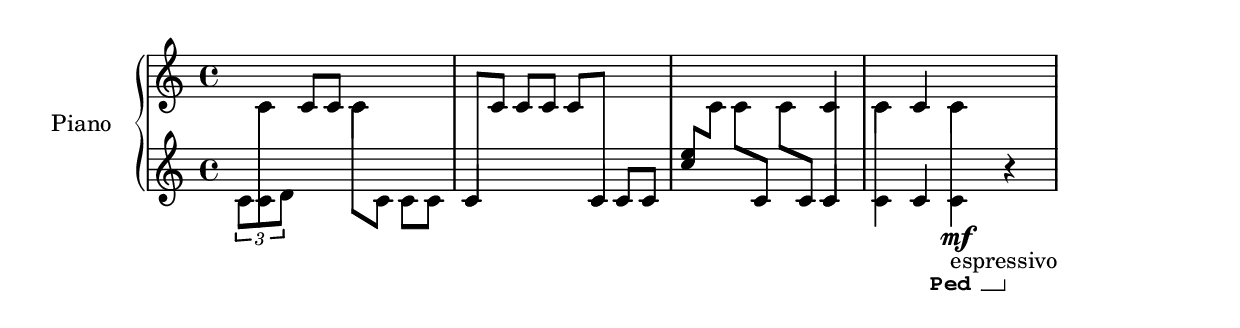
%
% Created (24/01/2020) by Paolo-Prete.
% This file is part of Spontini project.
% 
% Spontini is free software: you can redistribute it and/or modify
% it under the terms of the GNU General Public License as published by
% the Free Software Foundation, either version 3 of the License, or
% (at your option) any later version.
% Spontini is distributed in the hope that it will be useful,
% but WITHOUT ANY WARRANTY; without even the implied warranty of
% MERCHANTABILITY or FITNESS FOR A PARTICULAR PURPOSE.  See the
% GNU General Public License for more details.
%
% You should have received a copy of the GNU General Public License
% along with Spontini. If not, see <http://www.gnu.org/licenses/>.
%

%
% Created (28/12/2019) by Paolo-Prete.
% This file is part of Spontini project.
% 
% Spontini is free software: you can redistribute it and/or modify
% it under the terms of the GNU General Public License as published by
% the Free Software Foundation, either version 3 of the License, or
% (at your option) any later version.
% Spontini is distributed in the hope that it will be useful,
% but WITHOUT ANY WARRANTY; without even the implied warranty of
% MERCHANTABILITY or FITNESS FOR A PARTICULAR PURPOSE.  See the
% GNU General Public License for more details.
%
% You should have received a copy of the GNU General Public License
% along with Spontini.  If not, see <http://www.gnu.org/licenses/>.
%

%%%%%%%TODO All this must be re-formatted and shortened!

\version "2.19.83"

#(define reservedColor1 (rgb-color 0.123 0.456 0.789))
#(define reservedColor2 (rgb-color 0.912 0.934 0.956))
#(define showEditorStuff "true")
#(define line-thickness 0.2)

\layout {
  \context {
    \Staff
      \override StaffSymbol.output-attributes.isstaff = "true" 
  }
}

%Thanks to Aroon Hill for the below functions!
controlPoints = #(grob-transformer 'stencil (lambda (grob orig)
  (define (draw-control-point pt)
#{ \markup \translate $pt \with-color #(rgb-color 0.811 0.466 0.439) \draw-circle #0.6 #0 ##t #})
  (define (draw-control-segment pt1 pt2)
(let ((delta (cons (- (car pt2) (car pt1)) (- (cdr pt2) (cdr pt1))))) #{ \markup \translate $pt1 \with-color #'(1 .5 0) \draw-line $delta #}))
  (let* ((pts (ly:grob-property grob 'control-points))
         (dots (map (lambda (pt)
            (grob-interpret-markup grob (draw-control-point pt)))
            pts))
         (lines (map (lambda (pt1 pt2)
            (grob-interpret-markup grob (draw-control-segment pt1 pt2)))
            pts (cdr pts))))
    (ly:stencil-add
      (apply ly:stencil-add lines)
      (apply ly:stencil-add dots)
      orig))))

#(define (staffPaddingMarkup xex yex grob orig) 
(let ((outprops (ly:grob-property grob 'output-attributes))
      (dir (ly:grob-property grob 'direction))
      (staffPadding (ly:grob-property grob 'staff-padding)))
(begin
  (append! outprops `((y-direction . ,dir))) 
  (if (string=? showEditorStuff "true")  
    (grob-interpret-markup grob #{
       \markup \overlay {
         \stencil #orig
         \with-dimensions-from \null
         \translate #(cons (interval-index xex 0) (interval-index yex (- dir)))
         \overlay {
           \with-color #reservedColor1
           \scale #(cons 1 dir)
           \translate #(cons 0 (- staffPadding))
           \draw-line #'(-1 . 0)		
            
           \with-color #reservedColor1
           \scale #(cons 1 dir)
           \translate #(cons -0.5 (- staffPadding))
           \draw-line #(cons 0 staffPadding)                          
          
           \with-color #reservedColor1
           \scale #(cons 1 (- dir))
           \draw-line #'(-1 . 0)	                          
         }
       } #}  )
  
    (grob-interpret-markup grob #{
       \markup \overlay {
         \stencil #orig 
         \with-dimensions-from \null
         \translate #(cons (interval-index xex 0) (interval-index yex (- dir))) 
         \overlay { } } #})))))

#(define (paddingMarkup xex yex grob orig) 
(let ((outprops (ly:grob-property grob 'output-attributes))
      (dir (ly:grob-property grob 'direction))
      (padding (ly:grob-property grob 'padding)))
(begin
  (append! outprops `((y-direction . ,dir))) 
  (if (string=? showEditorStuff "true")  
    (grob-interpret-markup grob #{
       \markup \overlay {
         \stencil #orig
         \with-dimensions-from \null
         \translate #(cons (interval-index xex 0) (interval-index yex (- dir)))
         \overlay {
           \with-color #reservedColor1
           \scale #(cons 1 dir)
           \translate #(cons 0 (- padding))
           \draw-line #'(-1 . 0)		
            
           \with-color #reservedColor1
           \scale #(cons 1 dir)
           \translate #(cons -0.5 (- padding))
           \draw-line #(cons 0 padding)                          
          
           \with-color #reservedColor1
           \scale #(cons 1 (- dir))
           \draw-line #'(-1 . 0)	                          
         }
       } #}  )
  
    (grob-interpret-markup grob #{
       \markup \overlay {
         \stencil #orig 
         \with-dimensions-from \null
         \translate #(cons (interval-index xex 0) (interval-index yex (- dir))) 
         \overlay { } } #})))))

#(define (osPaddingMarkup xex yex grob orig) 
(let ((outprops (ly:grob-property grob 'output-attributes))
      (dir (ly:grob-property grob 'direction))
      (osPadding (ly:grob-property grob 'outside-staff-padding 0.46)))
(begin
  (append! outprops `((y-direction . ,dir)))
  (if (string=? showEditorStuff "true") 
    (grob-interpret-markup grob #{
      \markup \overlay {
        \stencil #orig
        \with-dimensions-from \null
        \translate #(cons (interval-index xex 0) (interval-index yex (- dir)))
        \overlay {
          \with-color #reservedColor1
          \scale #(cons 1 dir)
          \translate #(cons 0 (- osPadding))
          \draw-line #'(-1 . 0)		
          
          \with-color #reservedColor1
          \scale #(cons 1 dir)
          \translate #(cons -0.5 (- osPadding))
          \draw-line #(cons 0 osPadding)                          
            
          \with-color #reservedColor1
          \scale #(cons 1 (- dir))
          \draw-line #'(-1 . 0)	                          
        }
        \with-dimensions-from \null
        \translate #(cons (interval-index xex 0) (interval-index yex dir))
        \overlay {
          \with-color #reservedColor1
          \scale #(cons 1 dir)
          \draw-line #'(-1 . 0)	
          
          \with-color #reservedColor1
          \scale #(cons 1 dir)
          \translate #(cons -0.5 0)
          \draw-line #(cons 0 osPadding)
          
          \with-color #reservedColor1
          \scale #(cons 1 (- dir))
          \translate #(cons 0 (- osPadding))
          \draw-line #'(-1 . 0)
        } 
    } #} )

    ; else (no editor stuff)
    (grob-interpret-markup grob #{
      \markup \overlay {
        \stencil #orig
        \with-dimensions-from \null
        \translate #(cons (interval-index xex 0) (interval-index yex (- dir)))
        \overlay {  }
        \with-dimensions-from \null
        \translate #(cons (interval-index xex 0) (interval-index yex dir))
        \overlay { } 
    } #} )))))

#(define (afterLineBreakingSVGGrob grob editableClass xex yex id) 
  (let* ((outprops (ly:grob-property grob 'output-attributes))
          (y-parent (ly:grob-parent grob Y))
          (x-parent (ly:grob-parent grob X))
          (origsten '())
          (dir '())
          (y '())
          (outprops-y-parent (ly:grob-property y-parent 'output-attributes))
          (orig-sten-y-parent '())
          (outprops-x-parent (ly:grob-property x-parent 'output-attributes))
          (orig-sten-x-parent '()))
        
      (for-each 
        (lambda (x) 
          (if (string-prefix? "x-offset" (symbol->string (car x)))
            (begin
              (if (string=? showEditorStuff "true")
                (begin
                  ;(set! orig-sten-x-parent (ly:make-stencil '()))
                  (ly:grob-set-property! x-parent 'stencil
                    (grob-interpret-markup x-parent #{
                        \markup \draw-line #'(0 . 1)
                      #}))
                  
                  (set! outprops-x-parent (cons (cons "spontinimarker" "true") outprops-x-parent ))
                  (set! outprops-x-parent (cons (cons (string-append "x-ref-of-" (cdr x)) "true") outprops-x-parent))
                  (ly:grob-set-property! x-parent 'output-attributes outprops-x-parent)))))
          
          (if (string-prefix? "y-offset" (symbol->string (car x)))
              (if (string=? showEditorStuff "true")
                (begin
                  (set! (ly:grob-property y-parent 'stencil) (ly:make-stencil '()))
                  (ly:grob-set-property! y-parent 'stencil
                    (grob-interpret-markup y-parent #{
                        \markup \draw-line #'(1 . 0)
                      #}))
                  
                  (set! outprops-y-parent (cons (cons "spontinimarker" "true") outprops-y-parent ))
                  (set! outprops-y-parent (cons (cons (string-append "y-ref-of-" (cdr x)) "true") outprops-y-parent))
                  (ly:grob-set-property! y-parent 'output-attributes outprops-y-parent))))
          ;; Thanks to Haaron Hill for the *great* support! 
          (if (or (string-prefix? "outside-staff-padding" (symbol->string (car x)))
                       (string-prefix? "staff-padding" (symbol->string (car x)))
                       (string-prefix? "padding" (symbol->string (car x))))
              (if (string=? showEditorStuff "true")
                (begin
                  (set! origsten (ly:grob-property grob 'stencil))
                  (set! xex (ly:stencil-extent origsten X))
                  (set! yex (ly:stencil-extent origsten Y))            
                  (ly:grob-set-property! grob 'layer 1000)
                  
                  (cond
                    ((string-prefix? "outside-staff-padding" (symbol->string (car x)))
                      (ly:grob-set-property! grob 'stencil (osPaddingMarkup xex yex grob origsten)))
                    
                    ((string-prefix? "staff-padding" (symbol->string (car x)))
                      (ly:grob-set-property! grob 'stencil (staffPaddingMarkup xex yex grob origsten)))
                    
                    ((string-prefix? "padding" (symbol->string (car x)))
                      (ly:grob-set-property! grob 'stencil (paddingMarkup xex yex grob origsten)))))))

          ) outprops)
      
      (ly:grob-set-property! grob 'output-attributes outprops))

)

#(define (beforeLineBreakingSVGGrob grob)
  (let* ((outprops (ly:grob-property grob 'output-attributes)))
      (append! outprops `((staffspace . ,(ly:staff-symbol-staff-space grob))))
      (ly:grob-set-property! grob 'output-attributes outprops))

)        

%Thanks to Stefano Troncaro and Kieren McMillian for support!
createJSSVGEditableObj = #(define-music-function (editableClass idStr prop method vals mus) (symbol-list? string? string? string? scheme? ly:music?)  
  (let ((mexpr '())
        (endTkn '())
        (context '())
        (isAvoidCollisionProp (or (string=? "outside-staff-padding" prop)
                                  (string=? "staff-padding" prop)
                                  (string=? "padding" prop)
                                  (string=? "X-offset" prop)
                                  (string=? "Y-offset" prop)))
        (editablepropid (string-downcase (string-append prop "-propid")))
        (valsToSet vals))
    (begin  
      
      (if (not (eq? editableClass '()))          
        (begin
          
          (if (eq? (cdr editableClass) '())
            (begin
              (set! editableClass (symbol->string (car editableClass)))
            )
            (begin
              (set! context (symbol->string (car editableClass)))
              (set! editableClass (symbol->string (car (cdr editableClass))))
            )
          ))
        )

      (cond 
        
        (isAvoidCollisionProp         
          (if (null? vals) 
              (set! valsToSet 0)
              (set! valsToSet (car vals))))
        
        ((or (string=? prop "extra-offset")(string=? prop "shorten-pair"))
          (if (null? vals) 
              (set! valsToSet (cons 0 0))))      
        
        ((string=? prop "extra-offset-y")      
          (set! prop "extra-offset")
          (if (null? vals) 
              (set! valsToSet '(0))
              (set! valsToSet (cons 0 (car vals)))))

        ((string=? prop "cpts")      
          (if (null? vals) 
            (set! valsToSet '((0 . 0)(0 . 0)(0 . 0)(0 . 0)))))        
        
       )        

      (cond 
    
        ((string=? method "Tweak")
          (if (eq? editableClass '())
            (set! mexpr #{  
              \tweak $prop $valsToSet $mus 
            #})
            (set! mexpr #{ 
              \tweak $editableClass . $prop $valsToSet $mus      
            #})))
        
        ((string=? method "OnceOffset")
          (if (eq? editableClass '())
            (set! mexpr #{  
              \once \offset positions $valsToSet $mus
            #})
            (set! mexpr #{ 
              \once \offset $editableClass . positions $valsToSet $mus   
            #})))
        
        ((and (not (null? valsToSet))
              (string=? method "OnceOverride"))
          (if (eq? context '())
            (set! mexpr #{ 
              \once \override $editableClass . $prop = $valsToSet $mus #})
            (set! mexpr #{ 
              \once \override $context . $editableClass . $prop = $valsToSet $mus #})))

        ((string=? method "Shape")
          (if (string=? showEditorStuff "true")
            (set! mexpr #{  
              \tweak stencil #controlPoints 
              \shape $valsToSet $mus
            #})
            (set! mexpr #{ 
              \shape $valsToSet $mus   
            #})))        
      ) 

      (cond
        
        ((and (or (string=? method "Tweak")(string=? method "Shape")(string=? method "OnceOffset"))
              (eq? editableClass '()))
          (set! mexpr #{ 
            \tweak output-attributes.spontinieditable $showEditorStuff
            \tweak output-attributes.editableclass "Dummy"
            \tweak output-attributes.editcommand #method
            \tweak before-line-breaking #(lambda (grob) (beforeLineBreakingSVGGrob grob))            
            \tweak output-attributes.$editablepropid #`,idStr $mexpr #})        
          (if isAvoidCollisionProp 
            (set! mexpr #{ 
              \tweak after-line-breaking 
              #(lambda (grob) (afterLineBreakingSVGGrob grob editableClass '() '() idStr)) #mexpr #})))
        
        ((and (or (string=? method "Tweak")(string=? method "Shape")(string=? method "OnceOffset"))
              (not (eq? editableClass '())))
          (set! mexpr #{ 
            \tweak $editableClass . output-attributes.spontinieditable $showEditorStuff
            \tweak $editableClass . output-attributes.editableclass $editableClass
            \tweak $editableClass . output-attributes.editcommand #method
            \tweak $editableClass . before-line-breaking #(lambda (grob) (beforeLineBreakingSVGGrob grob))  
            \tweak $editableClass . output-attributes.$editablepropid #`,idStr  $mexpr #})
          (if isAvoidCollisionProp 
            (set! mexpr #{ 
              \tweak $editableClass . after-line-breaking 
              #(lambda (grob) (afterLineBreakingSVGGrob grob editableClass '() '() idStr)) #mexpr #})))          

        ((and (eq? context '())(string=? method "OnceOverride"))
          (set! mexpr #{
            #(if isAvoidCollisionProp #{
              \once \override $editableClass .after-line-breaking = 
                #(lambda (grob)(afterLineBreakingSVGGrob grob editableClass '() '() idStr))
            #})              
            \once \override $editableClass . output-attributes.spontinieditable = $showEditorStuff               
            \once \override $editableClass . output-attributes.editableclass = #editableClass
            \once \override $editableClass . output-attributes.editcommand = #method
            \once \override $editableClass . before-line-breaking = #(lambda (grob) (beforeLineBreakingSVGGrob grob))  
            \once \override $editableClass . output-attributes.$editablepropid = #`,idStr #mexpr  
          #}))
        
        ((and (not (eq? context '()))(string=? method "OnceOverride"))
          (set! mexpr #{
            #(if isAvoidCollisionProp #{
              \once \override $context . $editableClass .after-line-breaking = 
                #(lambda (grob)(afterLineBreakingSVGGrob grob editableClass '() '() idStr))
            #})              
            \once \override $context . $editableClass . output-attributes.spontinieditable = $showEditorStuff               
            \once \override $context . $editableClass . output-attributes.editableclass = #editableClass
            \once \override $context . $editableClass . output-attributes.editcommand = #method
            \once \override $context . $editableClass . before-line-breaking = #(lambda (grob) (beforeLineBreakingSVGGrob grob)) 
            \once \override $context . $editableClass . output-attributes.$editablepropid = #`,idStr #mexpr  
          #}))        
        
      )
      
#{ 
  $mexpr
#})))

jsTweak = #(define-music-function (idStr prop vals className mus) (string? string? scheme? (symbol-list? '()) ly:music?) #{
  #(cond 
    
    ((and (not (eq? className '()))
          (memv 'DynamicLineSpanner className)) #{
      \tweak $className .stencil #(lambda (grob) (grob-interpret-markup grob 
      #{ #(if (string=? showEditorStuff "true") 
          #{ \markup { \override #'(thickness . 3) \draw-line #'(4 . 0) } #}
          #{ \markup { } #} ) 
        #}))
      \createJSSVGEditableObj $className $idStr $prop "Tweak" $vals $mus
    #})
    
    ((and (not (eq? className '()))
          (or (memv 'SustainPedalLineSpanner className)
              (memv 'SostenutoPedalLineSpanner className)
              (memv 'UnaCordaPedalLineSpanner className))) #{
      \tweak $className .stencil #(lambda (grob) (grob-interpret-markup grob 
      #{ #(if (string=? showEditorStuff "true") 
          #{ \markup { \override #'(thickness . 3) \draw-line #'(6 . 0) } #}
          #{ \markup { } #} ) 
        #}))
      \createJSSVGEditableObj $className $idStr $prop "Tweak" $vals $mus
    #})    
    
    (else #{
      \createJSSVGEditableObj $className $idStr $prop "Tweak" $vals $mus
    #})
    
  )
#})

jsOnceOverride = #(define-music-function (idStr prop vals className mus) (string? string? scheme? symbol-list? ly:music?) #{
  #(cond   
    
    ((and (not (eq? className '()))
          (memv 'NoteColumn className)) #{
        \once \override $className .stencil = #(lambda (grob) (grob-interpret-markup grob 
      #{ #(if (string=? showEditorStuff "true") 
          #{ \markup { \override #'(thickness . 3) \draw-line #'(0 . 4) } #}
          #{ \markup { } #}) 
        #}))
    #}))

    \createJSSVGEditableObj $className $idStr $prop "OnceOverride" $vals $mus

#})

jsOnceOffset = #(define-music-function (idStr prop vals className mus) (string? string? scheme? (symbol-list? '()) ly:music?) #{
  \createJSSVGEditableObj $className $idStr $prop "OnceOffset" $vals $mus
#})

jsShape = #(define-music-function (idStr prop vals className mus) (string? string? scheme? (symbol-list? '()) ly:music?) #{
  \createJSSVGEditableObj $className $idStr $prop "Shape" $vals $mus
#})

jsOSOPadder = #(define-music-function (idStr prop vals arg) (string? string? scheme? symbol-list-or-music?)                                       
(if (string=? showEditorStuff "true") #{
  \OSOPadder #reservedColor2 #0.2 "true" #(string->number idStr) #vals #arg 
#}
#{ 
  \OSOPadder #white #0.2 "true" #(string->number idStr) #vals #arg 
#}))

%
% Created (09/01/2020) by Paolo-Prete.
% This file is part of Spontini project.
% 
% Spontini is free software: you can redistribute it and/or modify
% it under the terms of the GNU General Public License as published by
% the Free Software Foundation, either version 3 of the License, or
% (at your option) any later version.
% Spontini is distributed in the hope that it will be useful,
% but WITHOUT ANY WARRANTY; without even the implied warranty of
% MERCHANTABILITY or FITNESS FOR A PARTICULAR PURPOSE.  See the
% GNU General Public License for more details.
%
% You should have received a copy of the GNU General Public License
% along with Spontini.  If not, see <http://www.gnu.org/licenses/>.
%

\version "2.19.84"

leaveOnlyNotesRestsAndBeamsII = {

%% MEMO
%\override Beam.stencil = ##t  
%\override NoteHead.stencil = ##t
%\override Rest.stencil = ##t
%\override Stem.stencil = ##t
%\override Dots.stencil = ##t

\override Accidental.stencil = ##f
\override AccidentalCautionary.stencil = ##f
\override AccidentalPlacement.stencil = ##f
\override AccidentalSuggestion.stencil = ##f
\override Ambitus.stencil = ##f
\override AmbitusAccidental.stencil = ##f
\override AmbitusLine.stencil = ##f
\override AmbitusNoteHead.stencil = ##f
\override Arpeggio.stencil = ##f
\override BalloonTextItem.stencil = ##f
\override BarLine.stencil = ##f
\override BarNumber.stencil = ##f
\override BassFigure.stencil = ##f
\override BassFigureAlignment.stencil = ##f
\override BassFigureAlignmentPositioning.stencil = ##f
\override BassFigureBracket.stencil = ##f
\override BassFigureContinuation.stencil = ##f
\override BassFigureLine.stencil = ##f
\override BendAfter.stencil = ##f
\override BreakAlignGroup.stencil = ##f
\override BreakAlignment.stencil = ##f
\override BreathingSign.stencil = ##f
\override ChordName.stencil = ##f
\override Clef.stencil = ##f
\override ClefModifier.stencil = ##f
\override ClusterSpanner.stencil = ##f
\override ClusterSpannerBeacon.stencil = ##f
\override CombineTextScript.stencil = ##f
\override CueClef.stencil = ##f
\override CueEndClef.stencil = ##f
\override Custos.stencil = ##f
\override DotColumn.stencil = ##f
\override DoublePercentRepeat.stencil = ##f
\override DoublePercentRepeatCounter.stencil = ##f
\override DoubleRepeatSlash.stencil = ##f
\override DynamicLineSpanner.stencil = ##f
\override DynamicText.stencil = ##f
\override DynamicTextSpanner.stencil = ##f
\override Episema.stencil = ##f
\override Fingering.stencil = ##f
\override FingeringColumn.stencil = ##f
\override Flag.stencil = ##f
\override FootnoteItem.stencil = ##f
\override FootnoteSpanner.stencil = ##f
\override FretBoard.stencil = ##f
\override Glissando.stencil = ##f
\override GraceSpacing.stencil = ##f
\override GridLine.stencil = ##f
\override GridPoint.stencil = ##f
\override Hairpin.stencil = ##f
\override HorizontalBracket.stencil = ##f
\override InstrumentName.stencil = ##f
\override InstrumentSwitch.stencil = ##f
\override KeyCancellation.stencil = ##f
\override KeySignature.stencil = ##f
\override KievanLigature.stencil = ##f
\override LaissezVibrerTie.stencil = ##f
\override LaissezVibrerTieColumn.stencil = ##f
\override LedgerLineSpanner.stencil = ##f
\override LeftEdge.stencil = ##f
\override LigatureBracket.stencil = ##f
\override LyricExtender.stencil = ##f
\override LyricHyphen.stencil = ##f
\override LyricSpace.stencil = ##f
\override LyricText.stencil = ##f
\override MeasureCounter.stencil = ##f
\override MeasureGrouping.stencil = ##f
\override MelodyItem.stencil = ##f
\override MensuralLigature.stencil = ##f
\override MetronomeMark.stencil = ##f
\override MultiMeasureRest.stencil = ##f
\override MultiMeasureRestNumber.stencil = ##f
\override MultiMeasureRestText.stencil = ##f
\override NonMusicalPaperColumn.stencil = ##f
\override NoteCollision.stencil = ##f
\override NoteColumn.stencil = ##f
\override NoteName.stencil = ##f
\override NoteSpacing.stencil = ##f
%\override OttavaBracket.stencil = ##f
\override PaperColumn.stencil = ##f
\override ParenthesesItem.stencil = ##f
\override PercentRepeat.stencil = ##f
\override PercentRepeatCounter.stencil = ##f
%%REMOVED EVENT PhrasingSlur
\override PianoPedalBracket.stencil = ##f
\override RehearsalMark.stencil = ##f
\override RepeatSlash.stencil = ##f
\override RepeatTie.stencil = ##f
\override RepeatTieColumn.stencil = ##f
\override RestCollision.stencil = ##f
\override Script.stencil = ##f
\override ScriptColumn.stencil = ##f
\override ScriptRow.stencil = ##f
%%REMOVED EVENT Slur
\override SostenutoPedal.stencil = ##f
\override SostenutoPedalLineSpanner.stencil = ##f
\override SpacingSpanner.stencil = ##f
\override SpanBar.stencil = ##f
\override SpanBarStub.stencil = ##f
\override StaffGrouper.stencil = ##f
\override StaffSpacing.stencil = ##f
\override StaffSymbol.stencil = ##f
\override StanzaNumber.stencil = ##f
\override StemStub.stencil = ##f
\override StemTremolo.stencil = ##f
\override StringNumber.stencil = ##f
\override StrokeFinger.stencil = ##f
\override System.stencil = ##f
\override SystemStartBar.stencil = ##f
\override SystemStartBrace.stencil = ##f
\override SystemStartBracket.stencil = ##f
\override SystemStartSquare.stencil = ##f
\override TabNoteHead.stencil = ##f
\override TextScript.stencil = ##f
\override TextSpanner.stencil = ##f
%%REMOVED EVENT Tie
\override TieColumn.stencil = ##f
\override TimeSignature.stencil = ##f
\override TrillPitchAccidental.stencil = ##f
\override TrillPitchGroup.stencil = ##f
\override TrillPitchHead.stencil = ##f
\override TrillSpanner.stencil = ##f
\override TupletBracket.stencil = ##f
\override TupletNumber.stencil = ##f
\override UnaCordaPedal.stencil = ##f
\override UnaCordaPedalLineSpanner.stencil = ##f
\override VaticanaLigature.stencil = ##f
\override VerticalAlignment.stencil = ##f
\override VerticalAxisGroup.stencil = ##f
\override VoiceFollower.stencil = ##f
\override VoltaBracket.stencil = ##f
\override VoltaBracketSpanner.stencil = ##f
}

staffUp = \change Staff = "upper"
staffDown = \change Staff = "lower"
CS = {}

tupletUp = #(define-music-function (parser location frac mus) (pair? ly:music?)
#{ \once \override TupletBracket.direction = #UP 
   \once \override TupletBracket.bracket-visibility = ##t 
   \tuplet $frac $mus 
#})

tupletDown = #(define-music-function (parser location frac mus) (pair? ly:music?)
#{ \once \override TupletBracket.direction = #DOWN
   \once \override TupletBracket.bracket-visibility = ##t 
   \tuplet $frac $mus 
#})

hiddenTuplet = #(define-music-function (parser location frac mus) (pair? ly:music?)
#{ 
   \once \override TupletBracket.stencil = ##f
   \once \override TupletNumber.stencil = ##f
   \tuplet $frac $mus 
#})

getDuration = #(define-scheme-function (parser location chord) (ly:music?) 
(let ((ret '()))
(begin

  (map-some-music (lambda (y) 
    (let ((name (ly:music-property y 'name))) 
      (cond 
        ((eq? name 'NoteEvent)
          (set! ret (ly:music-property y 'duration))
        y)
        (else #f))))
  chord)  
)
ret))

getArticulationsOfNoteOrChord = #(define-scheme-function (parser location mus) (ly:music?) 
(let ((ret '()))
(begin
  (map-some-music (lambda (y) 
    (let ((name (ly:music-property y 'name))) 
      (cond 
        ((and (not (eq? name 'BeamEvent))(not (eq? name 'NoteEvent))(not (eq? name 'EventChord)))
          (set! ret (cons y ret))
        y)
        (else #f))))
  mus)  
)
ret))

edgeNoteInChord = #(define-scheme-function (parser location direction chord) (number? ly:music?) 
(let ((ret '())
      (maxPitchSteps -1000)
      (minPitchSteps 1000)
      (maxPitch '())
      (minPitch '()))
(begin

  (map-some-music (lambda (y) 
    (let ((name (ly:music-property y 'name))) 
      (cond 
        ((eq? name 'NoteEvent)
         
          (if ( > (ly:pitch-steps (ly:music-property y 'pitch)) maxPitchSteps)
            (begin 
              (set! maxPitchSteps (ly:pitch-steps (ly:music-property y 'pitch))) 
              (set! maxPitch (ly:music-property y 'pitch))))
          
          (if ( < (ly:pitch-steps (ly:music-property y 'pitch)) minPitchSteps)
            (begin 
              (set! minPitchSteps (ly:pitch-steps (ly:music-property y 'pitch))) 
              (set! minPitch (ly:music-property y 'pitch))))

        y)
        (else #f))))
  chord)  
  
  (if (eq? direction 1)
    (set! ret maxPitch)
    (set! ret minPitch))
  
)
ret))

horizontalTuplets =
\override TupletBracket  #'stencil =
#(lambda (grob)
  (let* ((pos (ly:grob-property grob 'positions))
        (dir (ly:grob-property grob 'direction))
        (new-pos (if (= dir 1)
                   (max (car pos)(cdr pos))
                   (min (car pos)(cdr pos)))))
   (ly:grob-set-property! grob 'positions (cons new-pos new-pos))
   (ly:tuplet-bracket::print grob)))

#(define (nth n l)
  (if (or (> n (length l)) (< n 0))
    (error "Index out of bounds.")
    (if (eq? n 0)
      (car l)
      (nth (- n 1) (cdr l)))))

putBeamsAndStemsDirectionsOnMusicAsProperty = #(define-scheme-function (parser location mus beamPositions staffNum) (ly:music? list? number?)
(let ((counter 0)
      (beamPositionsTemp '())
      (currBeamPos '()))
(begin
  
  (set! currBeamPos (nth 0 beamPositions)) 

  (map (lambda (x)
    (if (or (eq? x 'U) (eq? x 'C) (eq? x 'D) (eq? x 'N))
      (set! currBeamPos x))
    (if (or (eq? x 'U) (eq? x 'C) (eq? x 'D) (eq? x 'N) (eq? x '-))
      (set! beamPositionsTemp (cons currBeamPos beamPositionsTemp)))
  ) beamPositions )

  (set! beamPositions beamPositionsTemp)
  (set! beamPositions (reverse beamPositions))

  (map-some-music (lambda (evt) 
    (let ((name (ly:music-property evt 'name))) 
      (cond 
        ((or (eq? name 'NoteEvent) (eq? name 'RestEvent) (eq? name 'SkipEvent) (eq? name 'EventChord))
         
          (ly:music-set-property! evt 'idx counter)
          (ly:music-set-property! evt 'beamPosition (nth counter beamPositions))
          
          (if (eq? (nth counter beamPositions) 'U)      
            (set! evt #{ \once \stemUp $evt #}))
          
          (if (eq? (nth counter beamPositions) 'D)
            (set! evt #{ \once \stemDown $evt #})) 
          
          (if (and (eq? staffNum 1) (eq? (nth counter beamPositions) 'C))
            (set! evt #{ \once \stemDown $evt #}))
          
          (if (and (eq? staffNum 2) (eq? (nth counter beamPositions) 'C))
            (set! evt #{ \once \stemUp $evt #}))          

          (set! counter (+ counter 1))
          evt) 
        (else #f)))) 
  mus))))
             
replaceSkipsWithInvisibleRests = #(define-scheme-function (parser location mus) (ly:music?)
  (map-some-music (lambda (evt) 
    (let ((name (ly:music-property evt 'name))
          (beamPos (ly:music-property evt 'beamPosition))
          (fakeRest '()))
      (cond 
        ((and (eq? name 'SkipEvent)(or (eq? beamPos 'U)(eq? beamPos 'D)))
          (set! fakeRest (make-music 'RestEvent))            
          (ly:music-set-property! fakeRest 'duration (ly:music-property evt 'duration))
          (ly:music-set-property! fakeRest 'articulations (ly:music-property evt 'articulations))         
          (set! evt #{ \once \hide Rest $fakeRest #} )
          evt) 
        (else #f)))) 
  mus))

removeCenteredCSMusicAndPreserveArts = #(define-scheme-function (parser location mus dir) (ly:music? number?)

  (map-some-music (lambda (x)                             
    (let ((name (ly:music-property x 'name))
          (beamPos (ly:music-property x 'beamPosition))
          (skip '()))
      (cond 
        ((and (eq? beamPos 'C)(or (eq? name 'NoteEvent)(eq? name 'RestEvent)(eq? name 'SkipEvent)(eq? name 'EventChord)))
        
        (if (eq? name 'RestEvent)
          (begin
          (set! skip (make-music 'SkipEvent))            
          (ly:music-set-property! skip 'duration (ly:music-property x 'duration))
          (ly:music-set-property! skip 'articulations (ly:music-property x 'articulations))
        ))
        
        (if (eq? name 'SkipEvent)
          (begin
          (set! skip (make-music 'RestEvent))            
          (ly:music-set-property! skip 'duration (ly:music-property x 'duration))
          (ly:music-set-property! skip 'articulations (ly:music-property x 'articulations))
        ))
        
        (if (eq? name 'EventChord)
          (begin         
          (set! skip (make-music 'RestEvent))
          (ly:music-set-property! skip 'pitch (edgeNoteInChord dir x))
          (ly:music-set-property! skip 'duration (getDuration x))
          (ly:music-set-property! skip 'articulations (getArticulationsOfNoteOrChord x))
        ))

        (if (eq? name 'NoteEvent)
          (begin
          (set! skip (make-music 'RestEvent))  
          (ly:music-set-property! skip 'pitch (ly:music-property x 'pitch))
          (ly:music-set-property! skip 'duration (ly:music-property x 'duration))
          (ly:music-set-property! skip 'articulations (getArticulationsOfNoteOrChord x))
        ))

        (set! x #{ 
          \once \override Beam.stencil = ##f
          \once \hide Rest
          \once \hide Dots
          \once \override NoteColumn.ignore-collision = ##t 
          \once \override Rest.ignore-collision = ##t          
         $skip  #})

        x)
        (else #f)))) 
  mus))

leaveOnlyNotesRestsAndBeams = #(define-scheme-function (parser location mus) (ly:music?)  
  (map-some-music (lambda (x)                             
    (let ((name (ly:music-property x 'name))
          (origArts (ly:music-property x 'articulations))
          (beamPos (ly:music-property x 'beamPosition))
          (overridePropSymbol (ly:music-property x 'symbol))
          (newArts '()))
      (cond 
        ((eq? name 'OttavaMusic)
         (set! x #{   #})        
        x)
        
        ((and (eq? name 'NoteEvent)(not (eq? beamPos 'C)))
         (ly:music-set-property! x 'articulations '())    
        x)
        
        ; prevents warning on JSOSOPadder for OttavaBracket
        ((and (eq? name 'OverrideProperty)(eq? overridePropSymbol 'OttavaBracket))        
         (set! x '())         
        x)        
        
        ((or (eq? name 'ArticulationEvent)
             (eq? name 'AbsoluteDynamicEvent)
             (eq? name 'ScriptEvent)             
             (eq? name 'TextScriptEvent)              
             (eq? name 'PhrasingSlurEvent)  
             (eq? name 'SlurEvent)
             (eq? name 'TieEvent)
             (eq? name 'SustainEvent)
             (eq? name 'CrescendoEvent)             
             (eq? name 'SostenutoEvent)
             (eq? name 'UnaCordaEvent))        
         (set! x '())         
        x)
        
        (else #f)))) 
  mus))

#(define crossStaffUDBeamThreeshold 0)

makeCrossStaffUDStepOne = #(define-scheme-function (parser location mus1 mus2 dir) (ly:music? ly:music? scheme?) 
  (map-some-music (lambda (x)                             
    (let ((name1 (ly:music-property x 'name))
          (beamPos (ly:music-property x 'beamPosition))
          (idx1 (ly:music-property x 'idx))
          (noCS (ly:music-property x 'noCrossStaff))       
          (arts1 (ly:music-property x 'articulations)))
      (cond ;MODMOD
        ((and (not (eq? name1 'RestEvent))(eq? beamPos dir))

            (map-some-music (lambda (y)                             
              (let ((name2 (ly:music-property y 'name))
                    (idx2 (ly:music-property y 'idx)))
                (cond 
                  ((and (not (eq? noCS 'T))(eq? idx1 idx2)(not (eq? name2 'SkipEvent))(not (eq? name2 'RestEvent)))
                   (ly:music-set-property! y 'mustCrossStaff 'T)
                   (set! y #{ \once \override Flag.stencil = ##f $y #})
                  y) 
                (else #f)))) 
            mus2)
        x) 
        ;MODMOD
        ((and (eq? name1 'RestEvent)(eq? beamPos dir))
         
            (map-some-music (lambda (y)                             
              (let ((name2 (ly:music-property y 'name))
                    (idx2 (ly:music-property y 'idx))
                    (fakeNote (make-music 'NoteEvent))
                    (beam '())
                    (yOffs 0))
                (if (eq? dir 'U)
                  (begin
                    (set! yOffs (- 0 crossStaffUDBeamThreeshold))
                    (set! yOffs (- yOffs 2.5)))
                  (begin
                    (set! yOffs (+ 0 crossStaffUDBeamThreeshold))
                    (set! yOffs (+ yOffs 2.5))))
                (cond 
                  ((and (eq? idx1 idx2)(not (eq? name2 'SkipEvent))(not (eq? name2 'RestEvent)))
                   (ly:music-set-property! fakeNote 'duration (getDuration y))
                   (ly:music-set-property! fakeNote 'pitch (ly:make-pitch 0 0))
                   (ly:music-set-property! fakeNote 'articulations arts1)
                   (ly:music-set-property! y 'mustCrossStaff 'T)
                   (set! y #{ 
                      %TODO tag midi/display
                      \once \override Flag.stencil = ##f
                      $y #})                      
                   (set! x #{ 
                       \once \override NoteHead.no-ledgers = ##t
                       \once \hide NoteHead
                       \once \hide Dots
                       \once \hide Accidental  
                       \once \override Stem.length = 0
                       #(if (eq? dir 'D)
                        #{ \once \stemDown #}
                        #{ \once \stemUp #})
                       \once \override NoteHead.color = #red
                       \once \override NoteHead.Y-offset = #yOffs
                       $fakeNote
                     #})
                  y) 
                (else #f)))) 
            mus2)
        x) 
      (else #f)))) 
  mus1)) 

makeCrossStaffUDStepTwo = #(define-scheme-function (parser location mus) (ly:music?)
  ; modify stems upper staff
  (map-some-music (lambda (evt) 
    (let ((name (ly:music-property evt 'name))
          (beamPos (ly:music-property evt 'beamPosition))
          (mustCrossStaff (ly:music-property evt 'mustCrossStaff)))
      (cond 
        ((and (eq? mustCrossStaff 'T) (or (eq? name 'NoteEvent)(eq? name 'EventChord))
                                      (or (eq? beamPos 'U)(eq? beamPos 'D)))      
          (set! evt #{ \crossStaff $evt #} )
          evt) 
        (else #f)))) 
  mus))

easyCrossStaff = #(define-music-function (parser location osopaddable music1 music2 beamPositions) 
            ((boolean? #t) ly:music? ly:music? list?)
(let
  ((counter 0) 
   (music1Voice1 '())
   (music1Voice2 '())
   (music2Voice1 '())
   (music2Voice2 '()))
  (begin 

  (putBeamsAndStemsDirectionsOnMusicAsProperty music1 beamPositions 1)
  (putBeamsAndStemsDirectionsOnMusicAsProperty music2 beamPositions 2)  
  
;;;;;;;;;;;;;;;;;;;;
;;;;;;;;;;;; VOICE 1  
;;;;;;;;;;;;;;;;;;;;
  
  (set! music1Voice1 (ly:music-deep-copy music1))
  (set! music2Voice1 (ly:music-deep-copy music2))
    
  (replaceSkipsWithInvisibleRests music1Voice1)
  (replaceSkipsWithInvisibleRests music2Voice1)    
    
  (putBeamsAndStemsDirectionsOnMusicAsProperty music1Voice1 beamPositions 1)
  (putBeamsAndStemsDirectionsOnMusicAsProperty music2Voice1 beamPositions 2)

  (makeCrossStaffUDStepOne music1Voice1 music2Voice1 'U)
  (makeCrossStaffUDStepOne music2Voice1 music1Voice1 'D)

  (set! music1Voice2 (ly:music-deep-copy music1Voice1))
  (set! music2Voice2 (ly:music-deep-copy music2Voice1))
  
  (makeCrossStaffUDStepTwo music1Voice2)
  (makeCrossStaffUDStepTwo music2Voice2)  

  (removeCenteredCSMusicAndPreserveArts music1Voice1 -1)  
  (removeCenteredCSMusicAndPreserveArts music2Voice1 1) 

;;;;;;;;;;;;;;;;;;;;
;;;;;;;;;;;; VOICE 2  
;;;;;;;;;;;;;;;;;;;;

  (leaveOnlyNotesRestsAndBeams music1Voice2)
  (leaveOnlyNotesRestsAndBeams music2Voice2)

  (map-some-music (lambda (evtDown) 
    (let ((nameDown (ly:music-property evtDown 'name))
          (beamPos (ly:music-property evtDown 'beamPosition))
          (mustCrossStaffDown (ly:music-property evtDown 'mustCrossStaff))
          (idxDown (ly:music-property evtDown 'idx))) 
         (cond
          ((and (eq? beamPos 'C)(eq? nameDown 'SkipEvent))
            (map-some-music (lambda (evtUp) 
              (let ((nameUp (ly:music-property evtUp 'name))
                    (tempSkip (make-music 'SkipEvent))
                    (idxUp (ly:music-property evtUp 'idx)))
                (cond 
                  ((and (eq? idxUp idxDown)
                        (or (eq? nameUp 'NoteEvent)(eq? nameUp 'EventChord)))                   
                      (if (eq? nameUp 'EventChord)
                        (ly:music-set-property! tempSkip 'duration (getDuration evtUp))
                        (ly:music-set-property! tempSkip 'duration (ly:music-property evtUp 'duration)))
                      (set! evtDown #{ \staffUp \once \stemDown $evtUp \staffDown #})
                      (set! evtUp #{ \staffDown \once \stemUp $tempSkip \staffUp #})
                    evtUp) 
                  (else #f)))) 
            music1Voice2)   
          evtDown) 
          
          ((or (eq? beamPos 'U)(eq? beamPos 'D)(eq? beamPos 'N))
            (map-some-music (lambda (evtUp) 
              (let ((nameUp (ly:music-property evtUp 'name))
                    (tempSkip (make-music 'SkipEvent))
                    (mustCrossStaffUp (ly:music-property evtUp 'mustCrossStaff))
                    (idxUp (ly:music-property evtUp 'idx)))
                (cond 
                  ((eq? idxUp idxDown)
                      (if (eq? nameUp 'EventChord)
                        (ly:music-set-property! tempSkip 'duration (getDuration evtUp))
                        (ly:music-set-property! tempSkip 'duration (ly:music-property evtUp 'duration)))
                      (if (not (eq? mustCrossStaffDown 'T))
                        (set! evtDown #{ $tempSkip #}))
                      (if (not (eq? mustCrossStaffUp 'T))
                        (set! evtUp #{ $tempSkip #}))
                    evtUp) 
                  (else #f)))) 
            music1Voice2)
          evtDown)               
          
        (else #f)))) 
  music2Voice2)

 )
#{
  \tag #'display 
  <<     
    \new Voice {  
      \change Staff = "upper"
      \autoBeamOff
      % Articolazioni, dinamiche e note senza staff change
      $music1Voice1
    }   
    \new Voice { 
      \change Staff = "lower"  
      \autoBeamOff
      % Articolazioni, dinamiche e note senza staff change    
      $music2Voice1
    }  
    \new Voice {  
      \change Staff = "upper"
      \override NoteColumn.ignore-collision = ##t
      \leaveOnlyNotesRestsAndBeamsII
      \autoBeamOff 
      $music1Voice2
    } 
    \new Voice { 
      \change Staff = "lower" 
      \override NoteColumn.ignore-collision = ##t    
      \leaveOnlyNotesRestsAndBeamsII
      \autoBeamOff 
      $music2Voice2
    }     
  >>
  \tag #'midi 
  <<
    $music1
    $music2
  >>

#}))

\version "2.19.84"

upper = {

% Use a combination of "\hiddenTuplet" and "\tupletDown/Up"
\easyCrossStaff %TMODE
  { \hiddenTuplet 3/2 { s8 \CS c' \CS s }   \CS }
  { \tupletDown 3/2 { c'8[ \CS c' \CS d'] } \CS }
#'( D                      \CS -  \CS -     \CS )

\easyCrossStaff %TMODE
  { c'8[ \CS c'] \CS }
  { s8   \CS s   \CS }
#'( N    \CS -   \CS )

\easyCrossStaff %TMODE
  { c'8 \CS s   \CS }
  { s8[ \CS c'] \CS }
#'( D   \CS -   \CS )

\easyCrossStaff %TMODE
  { s     \CS s   \CS }
  { c'8_[ \CS c'] \CS }
#'( N     \CS -   \CS )

\easyCrossStaff %TMODE
  { s8[ \CS c'] \CS }
  { c'8 \CS s   \CS }
#'( U   \CS -   \CS )

\easyCrossStaff %TMODE
  { c'8[ \CS c'] \CS }
  { s8   \CS s   \CS }
#'( N    \CS -   \CS )

\easyCrossStaff %TMODE
  { c'8[ \CS s] \CS }
  { s8   \CS c' \CS }
#'( U    \CS -  \CS )

\easyCrossStaff %TMODE
  { s    \CS s   \CS }
  { c'8[ \CS c'] \CS }
#'( N    \CS -   \CS )

\easyCrossStaff %TMODE
  { s8          \CS c'] \CS }
  { <c'' e''>8[ \CS s   \CS }
#'( C           \CS -   \CS )

\easyCrossStaff %TMODE
  { c'8[ \CS s   \CS }
  { s8   \CS c'] \CS }
#'( C    \CS -   \CS )

\easyCrossStaff %TMODE
  { c'8[ \CS s   \CS c'4 \CS c' \CS c' \CS }
  { s8   \CS c'] \CS c'4 \CS c' \CS c' \CS }
#'( C    \CS -   \CS U   \CS D  \CS N  \CS )

%%% __LAYOUT__ %%%

#(define l2 #{
\sustainOff
#})

#(define l1 #{
\sustainOn\mf_"espressivo"
#})

%%%%%%%%%%%%%%%%%%

\easyCrossStaff %TMODE
  { c'4     \CS s     \CS }
  { c'4 $l1 \CS r $l2 \CS }
#'( D       \CS -     \CS )

} %end upper                                                                                                                                                                                                                                                                            
lower = { }

%
% Created (25/01/2020) by Paolo-Prete.
% This file is part of Spontini project.
% 
% Spontini is free software: you can redistribute it and/or modify
% it under the terms of the GNU General Public License as published by
% the Free Software Foundation, either version 3 of the License, or
% (at your option) any later version.
% Spontini is distributed in the hope that it will be useful,
% but WITHOUT ANY WARRANTY; without even the implied warranty of
% MERCHANTABILITY or FITNESS FOR A PARTICULAR PURPOSE.  See the
% GNU General Public License for more details.
%
% You should have received a copy of the GNU General Public License
% along with Spontini.  If not, see <http://www.gnu.org/licenses/>.
%

\version "2.19.84"
\include "articulate.ly"

%%%%%%%%%% VISIBLE SCORE (NO MIDI) %%%%%%%%%%
#(define staffSpace 0.85)


\score {
  \keepWithTag #'display 
  \new PianoStaff <<
    \set PianoStaff.instrumentName = #"Piano  "
    \new Staff = "upper" \with {
        % Distance between upper and lower staff
        \override VerticalAxisGroup #'staff-staff-spacing = #'((basic-distance . 9)
                                                               (minimum-distance . 9)
                                                               (maximum-distance . 9)
                                                               (padding . -9) 
                                                               (stretchability . 0))
    }
    \upper
    \new Staff = "lower"
    \lower
  >>
  \layout {
    \context {
      \Score    
      pedalSustainStrings = #'("Ped" "P-" "-")
      pedalSustainStyle = #'mixed     
      \override SustainPedal #'font-family = #'typewriter   
      \override SustainPedal #'font-series = #'bold
      \override SustainPedal #'stencil = #(lambda (grob) (grob-interpret-markup grob (markup "Ped")))  
      
      pedalSostenutoStrings = #'("S Ped" "P-" "-")
      pedalSostenutoStyle = #'mixed     
      \override SostenutoPedal #'font-family = #'typewriter   
      \override SostenutoPedal #'font-series = #'bold
      \override SostenutoPedal #'stencil = #(lambda (grob) (grob-interpret-markup grob (markup "S Ped")))  
    }
    \context {
      \PianoStaff
      \consists #Span_stem_engraver 
    }    
  }
}

%%%%%%%%%% HIDDEN SCORE (MIDI) %%%%%%%%%%

#(define (dynamicsMap dynamic-name)
  (assoc-get dynamic-name
   '(
      ("ff" . 1.0) ;; was 0.80
      ("f" . 0.8)
      ("mf" . 0.7)
      ("mp" . 0.6)
      ("p" . 0.5)
      ("pp" . 0.4) ;; was 0.49
      ("ppp" . 0.2)
    )))

midiParams = {
\set Staff.midiMinimumVolume = #0.00
\set Staff.midiMaximumVolume = #1.0
\set Staff.midiReverbLevel   = #0.7 
\set Staff.midiExpression    = #1
}

\score {     
    \unfoldRepeats
    \keepWithTag #'midi 
    \articulate
    \new PianoStaff
    <<            
      %\set PianoStaff.connectArpeggios = ##t       
      \set Score.dynamicAbsoluteVolumeFunction = #dynamicsMap
      \new Staff = "upper"   \with {midiInstrument = #"acoustic grand"} \new Voice = "ups" << \midiParams \upper >>
      \new Staff = "lower" \with {midiInstrument = #"acoustic grand"} \new Voice = "ups" << \midiParams \lower >>
    >>
    \midi {
        \context {
          \Score
          \consists "Dynamic_performer"
          midiChannelMapping = #'voice                
        }   
    } 
}

\paper {
  system-system-spacing.basic-distance = #45
}

